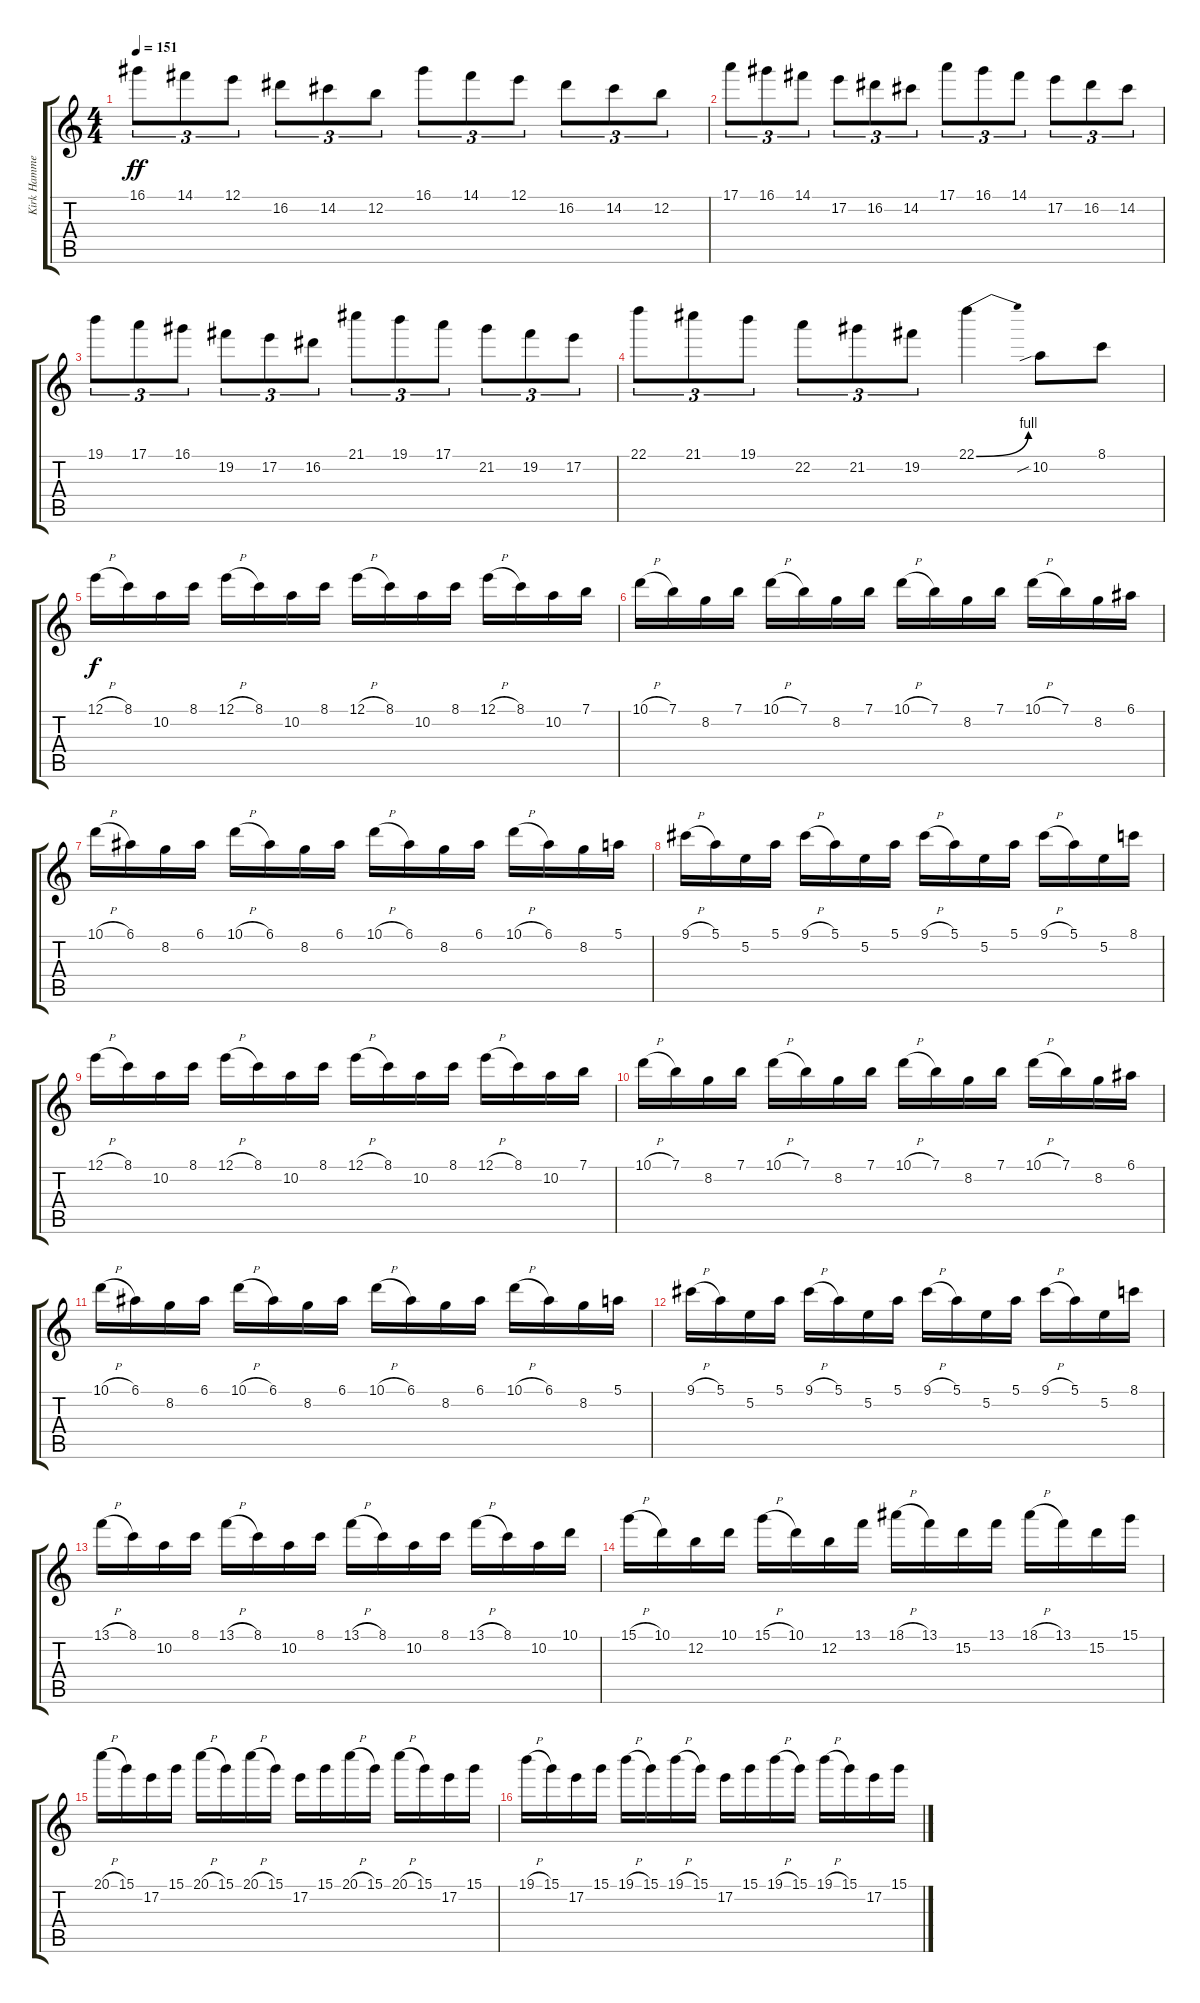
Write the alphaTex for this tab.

\track ("Kirk Hammet" "Kirk Hamme") {instrument distortionguitar}
\staff {score tabs}
\tuning (E4 B3 G3 D3 A2 E2) {hide}
\ts (4 4)
\tempo 151
\clef g2
\ks c
16.1.8{tu (3 2) dy ff volume 14} 14.1.8{tu (3 2)} 12.1.8{tu (3 2)} 16.2.8{tu (3 2)} 14.2.8{tu (3 2)} 12.2.8{tu (3 2)} 16.1.8{tu (3 2)} 14.1.8{tu (3 2)} 12.1.8{tu (3 2)} 16.2.8{tu (3 2)} 14.2.8{tu (3 2)} 12.2.8{tu (3 2)} |
17.1.8{tu (3 2)} 16.1.8{tu (3 2)} 14.1.8{tu (3 2)} 17.2.8{tu (3 2)} 16.2.8{tu (3 2)} 14.2.8{tu (3 2)} 17.1.8{tu (3 2)} 16.1.8{tu (3 2)} 14.1.8{tu (3 2)} 17.2.8{tu (3 2)} 16.2.8{tu (3 2)} 14.2.8{tu (3 2)} |
19.1.8{tu (3 2)} 17.1.8{tu (3 2)} 16.1.8{tu (3 2)} 19.2.8{tu (3 2)} 17.2.8{tu (3 2)} 16.2.8{tu (3 2)} 21.1.8{tu (3 2)} 19.1.8{tu (3 2)} 17.1.8{tu (3 2)} 21.2.8{tu (3 2)} 19.2.8{tu (3 2)} 17.2.8{tu (3 2)} |
22.1.8{tu (3 2)} 21.1.8{tu (3 2)} 19.1.8{tu (3 2)} 22.2.8{tu (3 2)} 21.2.8{tu (3 2)} 19.2.8{tu (3 2)} 22.1{be (bend 0 0 60 4)}.4 10.2{sib}.8 8.1.8 |
12.1{h}.16{dy f volume 15} 8.1.16 10.2.16 8.1.16 12.1{h}.16 8.1.16 10.2.16 8.1.16 12.1{h}.16 8.1.16 10.2.16 8.1.16 12.1{h}.16 8.1.16 10.2.16 7.1.16 |
10.1{h}.16 7.1.16 8.2.16 7.1.16 10.1{h}.16 7.1.16 8.2.16 7.1.16 10.1{h}.16 7.1.16 8.2.16 7.1.16 10.1{h}.16 7.1.16 8.2.16 6.1.16 |
10.1{h}.16 6.1.16 8.2.16 6.1.16 10.1{h}.16 6.1.16 8.2.16 6.1.16 10.1{h}.16 6.1.16 8.2.16 6.1.16 10.1{h}.16 6.1.16 8.2.16 5.1.16 |
9.1{h}.16 5.1.16 5.2.16 5.1.16 9.1{h}.16 5.1.16 5.2.16 5.1.16 9.1{h}.16 5.1.16 5.2.16 5.1.16 9.1{h}.16 5.1.16 5.2.16 8.1.16 |
12.1{h}.16 8.1.16 10.2.16 8.1.16 12.1{h}.16 8.1.16 10.2.16 8.1.16 12.1{h}.16 8.1.16 10.2.16 8.1.16 12.1{h}.16 8.1.16 10.2.16 7.1.16 |
10.1{h}.16 7.1.16 8.2.16 7.1.16 10.1{h}.16 7.1.16 8.2.16 7.1.16 10.1{h}.16 7.1.16 8.2.16 7.1.16 10.1{h}.16 7.1.16 8.2.16 6.1.16 |
10.1{h}.16 6.1.16 8.2.16 6.1.16 10.1{h}.16 6.1.16 8.2.16 6.1.16 10.1{h}.16 6.1.16 8.2.16 6.1.16 10.1{h}.16 6.1.16 8.2.16 5.1.16 |
9.1{h}.16 5.1.16 5.2.16 5.1.16 9.1{h}.16 5.1.16 5.2.16 5.1.16 9.1{h}.16 5.1.16 5.2.16 5.1.16 9.1{h}.16 5.1.16 5.2.16 8.1.16 |
13.1{h}.16 8.1.16 10.2.16 8.1.16 13.1{h}.16 8.1.16 10.2.16 8.1.16 13.1{h}.16 8.1.16 10.2.16 8.1.16 13.1{h}.16 8.1.16 10.2.16 10.1.16 |
15.1{h}.16 10.1.16 12.2.16 10.1.16 15.1{h}.16 10.1.16 12.2.16 13.1.16 18.1{h}.16 13.1.16 15.2.16 13.1.16 18.1{h}.16 13.1.16 15.2.16 15.1.16 |
20.1{h}.16 15.1.16 17.2.16 15.1.16 20.1{h}.16 15.1.16 20.1{h}.16 15.1.16 17.2.16 15.1.16 20.1{h}.16 15.1.16 20.1{h}.16 15.1.16 17.2.16 15.1.16 |
19.1{h}.16 15.1.16 17.2.16 15.1.16 19.1{h}.16 15.1.16 19.1{h}.16 15.1.16 17.2.16 15.1.16 19.1{h}.16 15.1.16 19.1{h}.16 15.1.16 17.2.16 15.1.16
